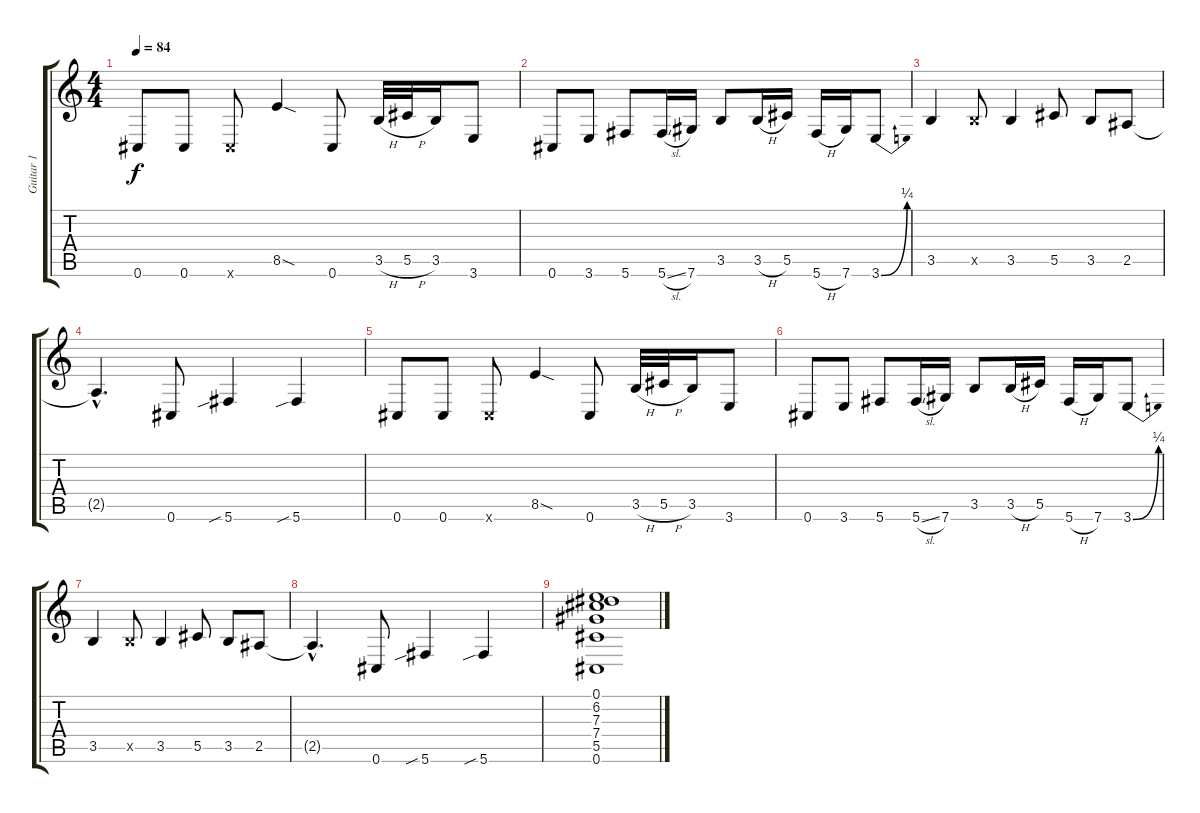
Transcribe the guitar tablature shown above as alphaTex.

\track ("Guitar 1" "Guitar 1") {instrument acousticguitarsteel}
\staff {score tabs}
\tuning (Eb4 Bb3 Gb3 Db3 Ab2 Db2) {hide}
\ts (4 4)
\tempo 84
\clef g2
\ks c
0.6.8{dy f} 0.6.8 0.6{x}.8 8.5{sod}.4 0.6.8 3.5{h}.32 5.5{h}.32 3.5.16 3.6.8 |
0.6.8 3.6.8 5.6.8 5.6{sl}.16 7.6.16 3.5.8 3.5{h}.16 5.5.16 5.6{h}.16 7.6.16 3.6{be (bend 0 0 60 1)}.8 |
3.5.4 3.5{x}.8 3.5.4 5.5.8 3.5.8 2.5.8 |
2.5{hac t}.4{d} 0.6.8 5.6{sib}.4 5.6{sib}.4 |
0.6.8 0.6.8 0.6{x}.8 8.5{sod}.4 0.6.8 3.5{h}.32 5.5{h}.32 3.5.16 3.6.8 |
0.6.8 3.6.8 5.6.8 5.6{sl}.16 7.6.16 3.5.8 3.5{h}.16 5.5.16 5.6{h}.16 7.6.16 3.6{be (bend 0 0 60 1)}.8 |
3.5.4 3.5{x}.8 3.5.4 5.5.8 3.5.8 2.5.8 |
2.5{hac t}.4{d} 0.6.8 5.6{sib}.4 5.6{sib}.4 |
(0.1 6.2 7.3 7.4 5.5 0.6).1
